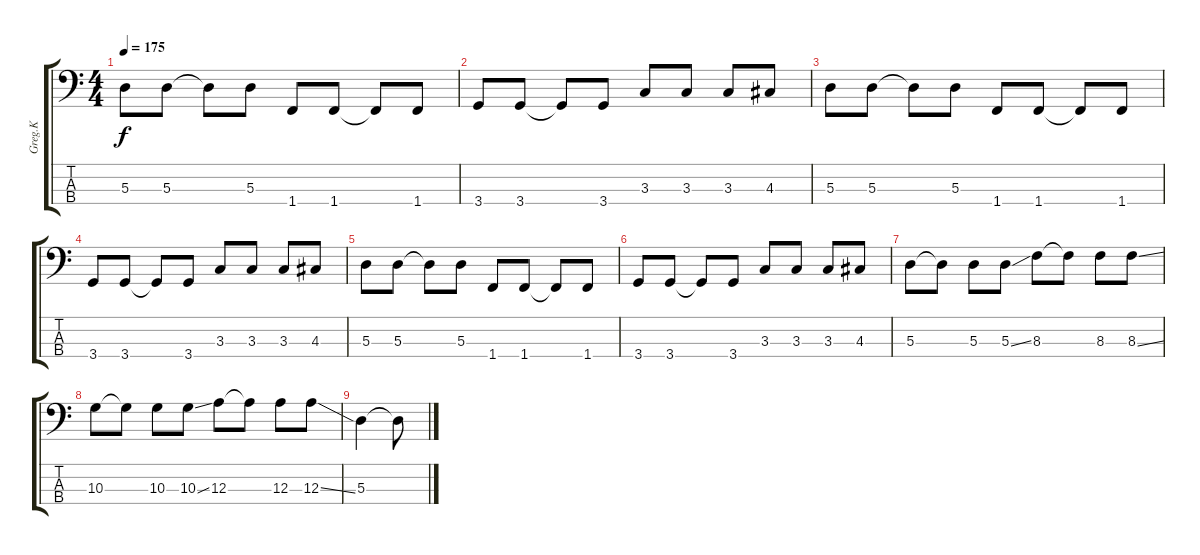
\track ("Greg.K" "Greg.K") {instrument electricbassfinger}
\staff {score tabs}
\tuning (G2 D2 A1 E1) {hide}
\ts (4 4)
\tempo 175
\clef f4
\ks c
5.3.8{dy f} 5.3.8 5.3{t}.8 5.3.8 1.4.8 1.4.8 1.4{t}.8 1.4.8 |
3.4.8 3.4.8 3.4{t}.8 3.4.8 3.3.8 3.3.8 3.3.8 4.3.8 |
5.3.8 5.3.8 5.3{t}.8 5.3.8 1.4.8 1.4.8 1.4{t}.8 1.4.8 |
3.4.8 3.4.8 3.4{t}.8 3.4.8 3.3.8 3.3.8 3.3.8 4.3.8 |
5.3.8 5.3.8 5.3{t}.8 5.3.8 1.4.8 1.4.8 1.4{t}.8 1.4.8 |
3.4.8 3.4.8 3.4{t}.8 3.4.8 3.3.8 3.3.8 3.3.8 4.3.8 |
5.3.8 5.3{t}.8 5.3.8 5.3{ss}.8 8.3.8 8.3{t}.8 8.3.8 8.3{ss}.8 |
10.3.8 10.3{t}.8 10.3.8 10.3{ss}.8 12.3.8 12.3{t}.8 12.3.8 12.3{ss}.8 |
5.3.4 5.3{t}.8
